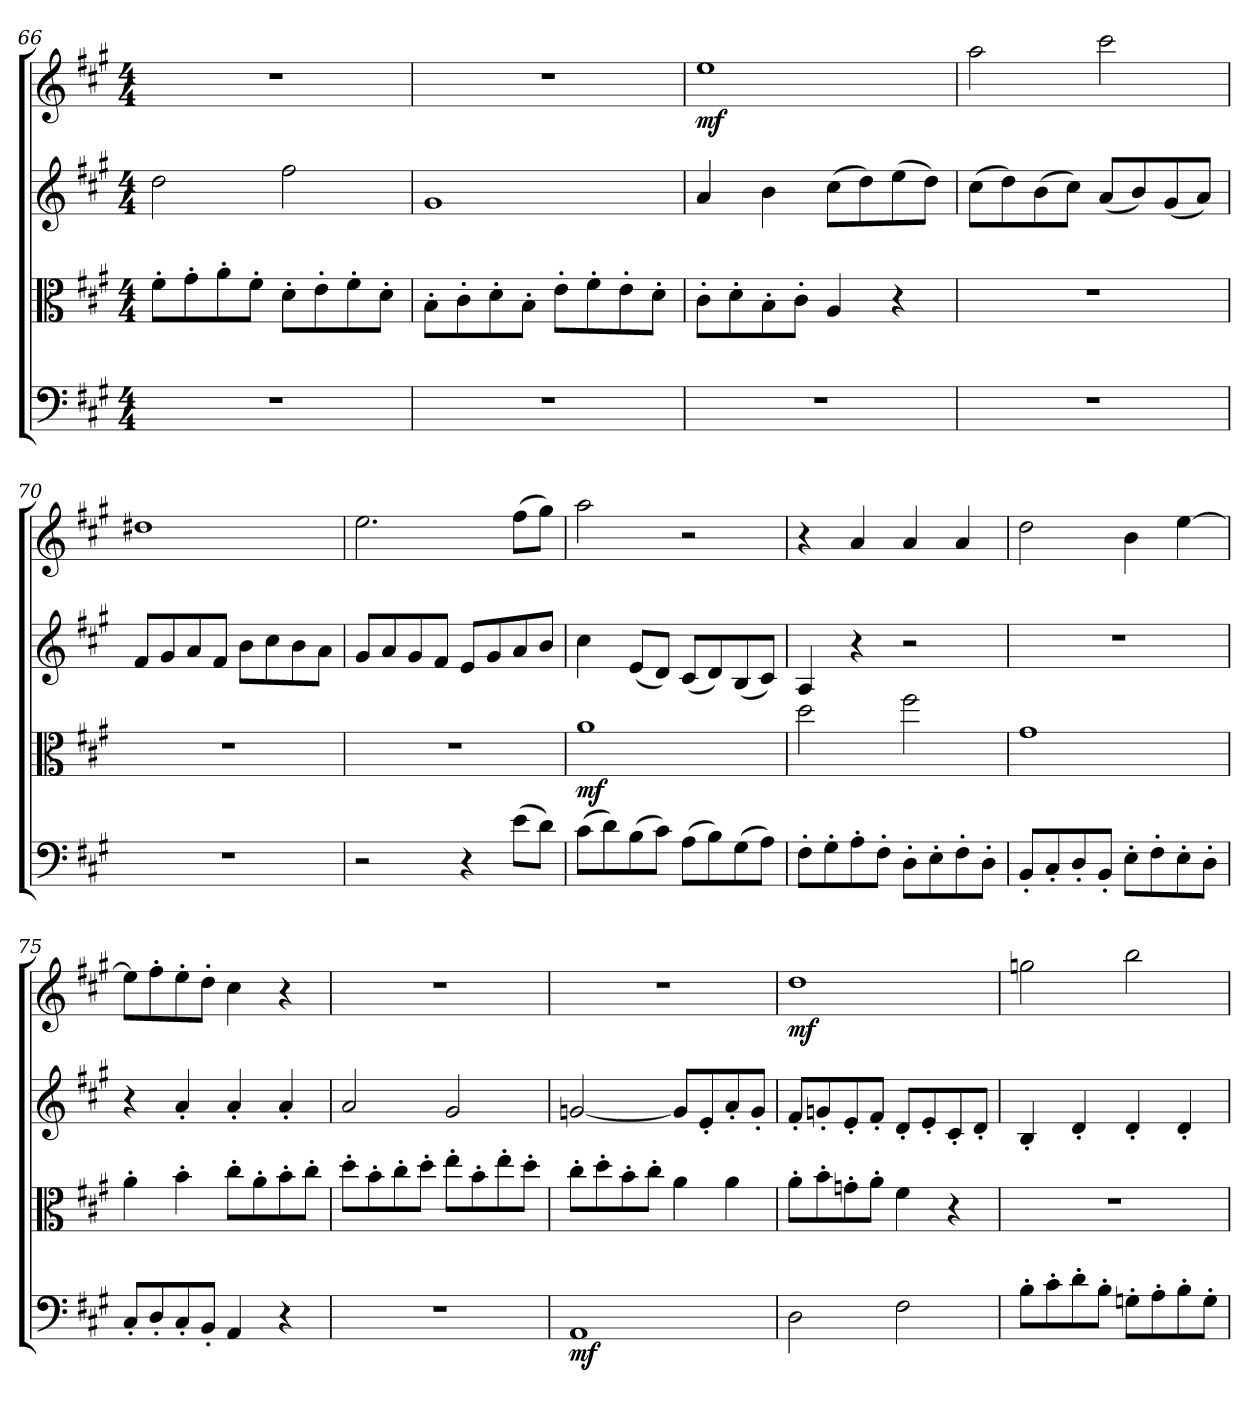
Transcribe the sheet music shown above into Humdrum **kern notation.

**kern	**dynam	**kern	**dynam	**kern	**kern	**dynam
*part4	*part4	*part3	*part3	*part2	*part1	*part1
*staff4	*staff4	*staff3	*staff3	*staff2	*staff1	*staff1
*clefF4	*	*clefC3	*	*clefG2	*clefG2	*
*k[f#c#g#]	*	*k[f#c#g#]	*	*k[f#c#g#]	*k[f#c#g#]	*
*A:	*	*A:	*	*A:	*A:	*
*M4/4	*	*M4/4	*	*M4/4	*M4/4	*
=66	=66	=66	=66	=66	=66	=66
1r	.	8f#'\L	.	2dd\	1r	.
.	.	8g#'\	.	.	.	.
.	.	8a'\	.	.	.	.
.	.	8f#'\J	.	.	.	.
.	.	8d'\L	.	2ff#\	.	.
.	.	8e'\	.	.	.	.
.	.	8f#'\	.	.	.	.
.	.	8d'\J	.	.	.	.
=67	=67	=67	=67	=67	=67	=67
1r	.	8B'\L	.	1g#/	1r	.
.	.	8c#'\	.	.	.	.
.	.	8d'\	.	.	.	.
.	.	8B'\J	.	.	.	.
.	.	8e'\L	.	.	.	.
.	.	8f#'\	.	.	.	.
.	.	8e'\	.	.	.	.
.	.	8d'\J	.	.	.	.
=68	=68	=68	=68	=68	=68	=68
1r	.	8c#'\L	.	4a/	1ee\	mf
.	.	8d'\	.	.	.	.
.	.	8B'\	.	4b\	.	.
.	.	8c#'\J	.	.	.	.
.	.	4A/	.	(8cc#\L	.	.
.	.	.	.	8dd\)	.	.
.	.	4r	.	(8ee\	.	.
.	.	.	.	8dd\J)	.	.
=69	=69	=69	=69	=69	=69	=69
1r	.	1r	.	(8cc#\L	2aa\	.
.	.	.	.	8dd\)	.	.
.	.	.	.	(8b\	.	.
.	.	.	.	8cc#\J)	.	.
.	.	.	.	(8a/L	2ccc#\	.
.	.	.	.	8b/)	.	.
.	.	.	.	(8g#/	.	.
.	.	.	.	8a/J)	.	.
=70	=70	=70	=70	=70	=70	=70
1r	.	1r	.	8f#/L	1dd#X\	.
.	.	.	.	8g#/	.	.
.	.	.	.	8a/	.	.
.	.	.	.	8f#/J	.	.
.	.	.	.	8b\L	.	.
.	.	.	.	8cc#\	.	.
.	.	.	.	8b\	.	.
.	.	.	.	8a\J	.	.
=71	=71	=71	=71	=71	=71	=71
2r	.	1r	.	8g#/L	2.ee\	.
.	.	.	.	8a/	.	.
.	.	.	.	8g#/	.	.
.	.	.	.	8f#/J	.	.
4r	.	.	.	8e/L	.	.
.	.	.	.	8g#/	.	.
(8e\L	.	.	.	8a/	(8ff#\L	.
8d\J)	.	.	.	8b/J	8gg#\J)	.
=72	=72	=72	=72	=72	=72	=72
(8c#\L	.	1a\	mf	4cc#\	2aa\	.
8d\)	.	.	.	.	.	.
(8B\	.	.	.	(8e/L	.	.
8c#\J)	.	.	.	8d/J)	.	.
(8A\L	.	.	.	(8c#/L	2r	.
8B\)	.	.	.	8d/)	.	.
(8G#\	.	.	.	(8B/	.	.
8A\J)	.	.	.	8c#/J)	.	.
=73	=73	=73	=73	=73	=73	=73
8F#'\L	.	2dd\	.	4A/	4r	.
8G#'\	.	.	.	.	.	.
8A'\	.	.	.	4r	4a/	.
8F#'\J	.	.	.	.	.	.
8D'\L	.	2ff#\	.	2r	4a/	.
8E'\	.	.	.	.	.	.
8F#'\	.	.	.	.	4a/	.
8D'\J	.	.	.	.	.	.
=74	=74	=74	=74	=74	=74	=74
8BB'/L	.	1g#\	.	1r	2dd\	.
8C#'/	.	.	.	.	.	.
8D'/	.	.	.	.	.	.
8BB'/J	.	.	.	.	.	.
8E'\L	.	.	.	.	4b\	.
8F#'\	.	.	.	.	.	.
8E'\	.	.	.	.	[4ee\	.
8D'\J	.	.	.	.	.	.
=75	=75	=75	=75	=75	=75	=75
8C#'/L	.	4a'\	.	4r	8ee\L]	.
8D'/	.	.	.	.	8ff#'\	.
8C#'/	.	4b'\	.	4a'/	8ee'\	.
8BB'/J	.	.	.	.	8dd'\J	.
4AA/	.	8cc#'\L	.	4a'/	4cc#\	.
.	.	8a'\	.	.	.	.
4r	.	8b'\	.	4a'/	4r	.
.	.	8cc#'\J	.	.	.	.
=76	=76	=76	=76	=76	=76	=76
1r	.	8dd'\L	.	2a/	1r	.
.	.	8b'\	.	.	.	.
.	.	8cc#'\	.	.	.	.
.	.	8dd'\J	.	.	.	.
.	.	8ee'\L	.	2g#/	.	.
.	.	8b'\	.	.	.	.
.	.	8ee'\	.	.	.	.
.	.	8dd'\J	.	.	.	.
=77	=77	=77	=77	=77	=77	=77
1AA/	mf	8cc#'\L	.	[2gn/	1r	.
.	.	8dd'\	.	.	.	.
.	.	8b'\	.	.	.	.
.	.	8cc#'\J	.	.	.	.
.	.	4a\	.	8g/L]	.	.
.	.	.	.	8e'/	.	.
.	.	4a\	.	8a'/	.	.
.	.	.	.	8g'/J	.	.
=78	=78	=78	=78	=78	=78	=78
2D\	.	8a'\L	.	8f#'/L	1dd\	mf
.	.	8b'\	.	8gn'/	.	.
.	.	8gn'\	.	8e'/	.	.
.	.	8a'\J	.	8f#'/J	.	.
2F#\	.	4f#\	.	8d'/L	.	.
.	.	.	.	8e'/	.	.
.	.	4r	.	8c#'/	.	.
.	.	.	.	8d'/J	.	.
=79	=79	=79	=79	=79	=79	=79
8B'\L	.	1r	.	4B'/	2ggn\	.
8c#'\	.	.	.	.	.	.
8d'\	.	.	.	4d'/	.	.
8B'\J	.	.	.	.	.	.
8Gn'\L	.	.	.	4d'/	2bb\	.
8A'\	.	.	.	.	.	.
8B'\	.	.	.	4d'/	.	.
8G'\J	.	.	.	.	.	.
=	=	=	=	=	=	=
*-	*-	*-	*-	*-	*-	*-
